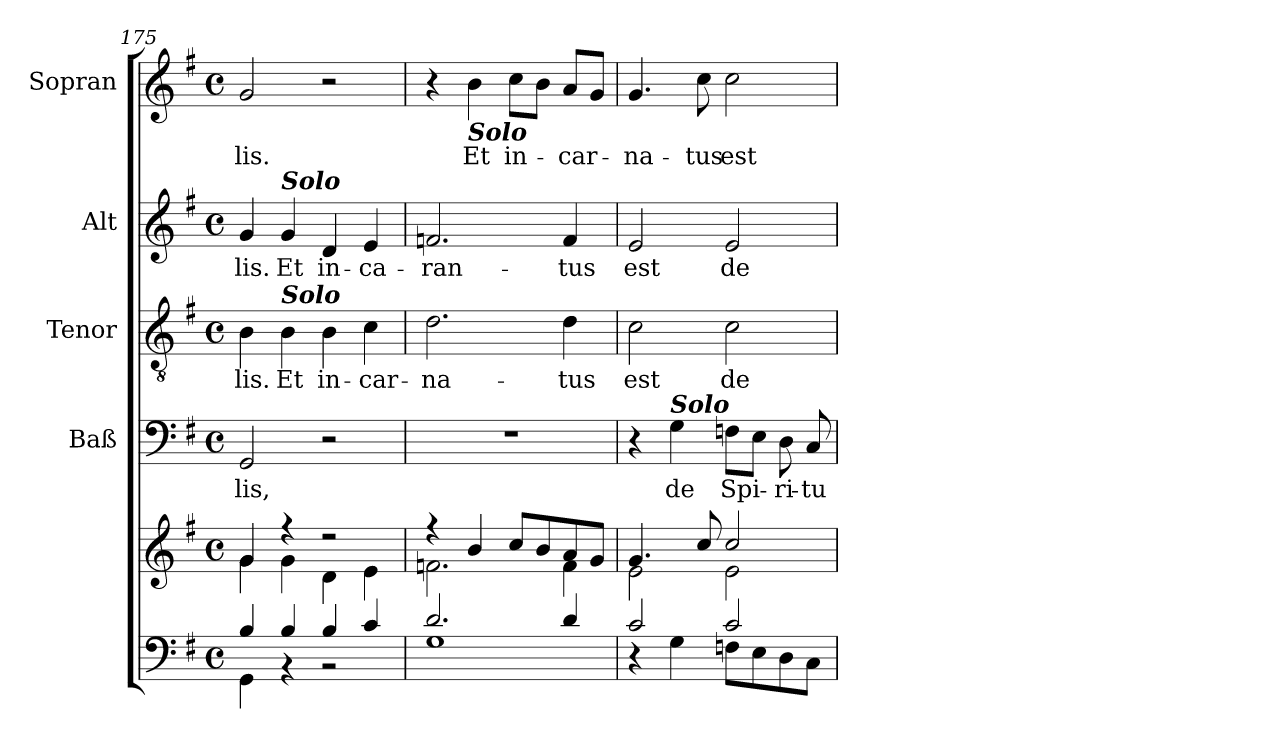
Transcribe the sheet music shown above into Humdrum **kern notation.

**kern	**kern	**kern	**text	**kern	**text	**kern	**text	**kern	**text
*part5	*part5	*part4	*part4	*part3	*part3	*part2	*part2	*part1	*part1
*staff6	*staff5	*staff4	*staff4	*staff3	*staff3	*staff2	*staff2	*staff1	*staff1
*	*	*I"Baß	*	*I"Tenor	*	*I"Alt	*	*I"Sopran	*
*	*	*I'Baß	*	*I'Ten	*	*I'Alt	*	*I'Sop	*
*clefF4	*clefG2	*clefF4	*	*clefGv2	*	*clefG2	*	*clefG2	*
*k[f#]	*k[f#]	*k[f#]	*	*k[f#]	*	*k[f#]	*	*k[f#]	*
*G:	*G:	*G:	*	*G:	*	*G:	*	*G:	*
*M4/4	*M4/4	*M4/4	*	*M4/4	*	*M4/4	*	*M4/4	*
*met(c)	*met(c)	*met(c)	*	*met(c)	*	*met(c)	*	*met(c)	*
=175	=175	=175	=175	=175	=175	=175	=175	=175	=175
*^	*^	*	*	*	*	*	*	*	*
!	!	!	!	!	!LO:LY:b	!	!LO:LY:b	!	!LO:LY:b	!	!LO:LY:b
4B/	4GG\	4g/	4g\	2GG/	-lis,	4B\	-lis.	4g/	-lis.	2g/	-lis.
!	!	!	!	!	!	!	!	!LO:TX:a:Bi:t=Solo	!	!	!
!	!	!	!	!	!	!LO:TX:a:Bi:t=Solo	!	!	!	!	!
!	!	!	!	!	!	!	!LO:LY:b	!	!LO:LY:b	!	!
4B/	4rBB	4ree	4g\	.	.	4B\	Et	4g/	Et	.	.
!	!	!	!	!	!	!	!LO:LY:b	!	!LO:LY:b	!	!
4B/	2rBB	2rdd	4d\	2r	.	4B\	in-	4d/	in-	2r	.
!	!	!	!	!	!	!	!LO:LY:b	!	!LO:LY:b	!	!
4c/	.	.	4e\	.	.	4c\	-car-	4e/	-ca-	.	.
=176	=176	=176	=176	=176	=176	=176	=176	=176	=176	=176	=176
!	!	!	!	!	!	!	!LO:LY:b	!	!LO:LY:b	!	!
2.d/	1G	4ree	2.fn\	1r	.	2.d\	-na-	2.fn/	-ran-	4r	.
!	!	!	!	!	!	!	!	!	!	!LO:TX:b:Bi:t=Solo	!
!	!	!	!	!	!	!	!	!	!	!	!LO:LY:b
.	.	4b/	.	.	.	.	.	.	.	4b\	Et
!	!	!	!	!	!	!	!	!	!	!	!LO:LY:b
.	.	8cc/L	.	.	.	.	.	.	.	8cc\L	in-
.	.	8b/	.	.	.	.	.	.	.	8b\J	.
!	!	!	!	!	!	!	!LO:LY:b	!	!LO:LY:b	!	!LO:LY:b
4d/	.	8a/	4f\	.	.	4d\	-tus	4f/	-tus	8a/L	-car-
.	.	8g/J	.	.	.	.	.	.	.	8g/J	.
=177	=177	=177	=177	=177	=177	=177	=177	=177	=177	=177	=177
!	!	!	!	!	!	!	!LO:LY:b	!	!LO:LY:b	!	!LO:LY:b
2c/	4rC	4.g/	2e\	4r	.	2c\	est	2e/	est	4.g/	-na-
!	!	!	!	!LO:TX:a:Bi:t=Solo	!	!	!	!	!	!	!
!	!	!	!	!	!LO:LY:b	!	!	!	!	!	!
.	4G\	.	.	4G\	de	.	.	.	.	.	.
!	!	!	!	!	!	!	!	!	!	!	!LO:LY:b
.	.	8cc/	.	.	.	.	.	.	.	8cc\	-tus
!	!	!	!	!	!LO:LY:b	!	!LO:LY:b	!	!LO:LY:b	!	!LO:LY:b
2c/	8Fn\L	2cc/	2e\	8Fn\L	Spi-	2c\	de	2e/	de	2cc\	est
.	8E\	.	.	8E\J	.	.	.	.	.	.	.
!	!	!	!	!	!LO:LY:b	!	!	!	!	!	!
.	8D\	.	.	8D\	-ri-	.	.	.	.	.	.
!	!	!	!	!	!LO:LY:b	!	!	!	!	!	!
.	8C\J	.	.	8C/	-tu	.	.	.	.	.	.
*v	*v	*	*	*	*	*	*	*	*	*	*
*	*v	*v	*	*	*	*	*	*	*	*
=	=	=	=	=	=	=	=	=	=
*-	*-	*-	*-	*-	*-	*-	*-	*-	*-
